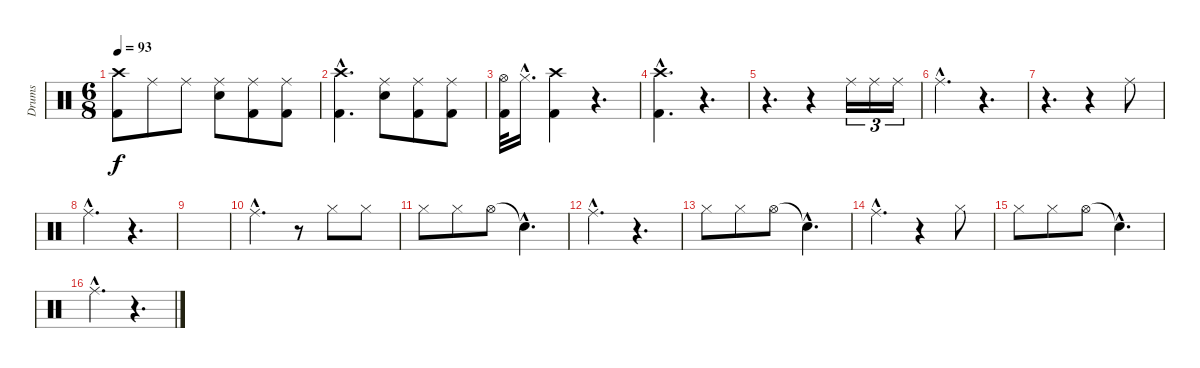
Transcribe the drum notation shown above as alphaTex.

\track ("Drums" "Drums") {instrument percussion}
\staff {score}
\articulation defaults
\ts (6 8)
\tempo 93
\clef neutral
\ks c
("Crash high (hit)" "Kick (hit) 2").8{dy f} "Ride (middle)".8 "Ride (middle)".8 ("Ride (middle)" "Snare (hit) 2").8 ("Ride (middle)" "Kick (hit) 2").8 ("Ride (middle)" "Kick (hit) 2").8 |
("Crash high (hit)"{hac} "Kick (hit) 2"{hac}).4{d} ("Ride (middle)" "Snare (hit) 2").8 ("Ride (middle)" "Kick (hit) 2").8 ("Ride (middle)" "Kick (hit) 2").8 |
("Hi-Hat (open)" "Kick (hit) 2").32 "Hi-Hat (closed)"{hac}.16{d} ("Crash high (hit)" "Kick (hit) 2").4 r.4{d} |
("Crash high (hit)"{hac} "Kick (hit) 2"{hac}).4{d} r.4{d} |
r.4{d} r.4 "Ride (middle)".16{tu (3 2)} "Ride (middle)".16{tu (3 2)} "Ride (middle)".16{tu (3 2)} |
"Ride (middle)"{hac}.4{d} r.4{d} |
r.4{d} r.4 "Ride (middle)".8 |
"Ride (middle)"{hac}.4{d} r.4{d} |
|
"Ride (middle)"{hac}.4{d} r.8 "Hi-Hat (closed)".8 "Hi-Hat (closed)".8 |
"Hi-Hat (closed)".8 "Hi-Hat (closed)".8 "Hi-Hat (open)".8 "Snare (hit)"{hac t}.4{d} |
"Ride (middle)"{hac}.4{d} r.4{d} |
"Hi-Hat (closed)".8 "Hi-Hat (closed)".8 "Hi-Hat (open)".8 "Snare (hit)"{hac t}.4{d} |
"Ride (middle)"{hac}.4{d} r.4 "Hi-Hat (closed)".8 |
"Hi-Hat (closed)".8 "Hi-Hat (closed)".8 "Hi-Hat (open)".8 "Snare (hit)"{hac t}.4{d} |
"Ride (middle)"{hac}.4{d} r.4{d}
